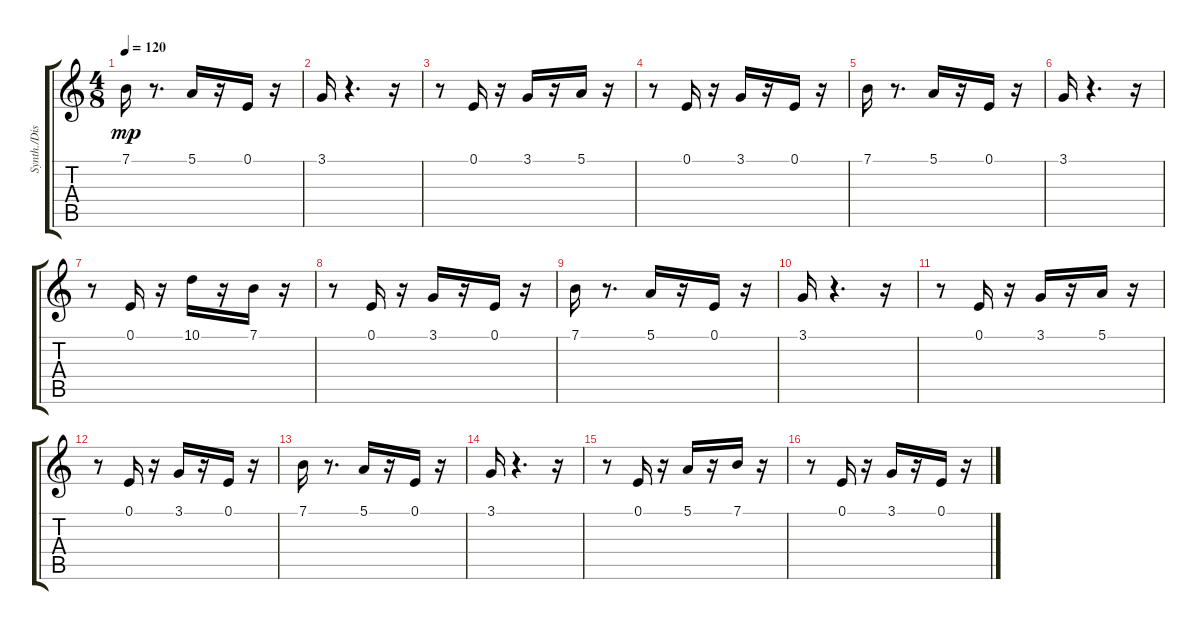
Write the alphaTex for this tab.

\track ("Synth./Dist." "Synth./Dis") {instrument lead3calliope}
\staff {score tabs}
\tuning (E4 B3 G3 D3 A2 E2) {hide}
\ts (4 8)
\tempo 120
\clef g2
\ks c
7.1.16{dy mp} r.8{d} 5.1.16 r.16 0.1.16 r.16 |
3.1.16 r.4{d} r.16 |
r.8 0.1.16 r.16 3.1.16 r.16 5.1.16 r.16 |
r.8 0.1.16 r.16 3.1.16 r.16 0.1.16 r.16 |
7.1.16 r.8{d} 5.1.16 r.16 0.1.16 r.16 |
3.1.16 r.4{d} r.16 |
r.8 0.1.16 r.16 10.1.16 r.16 7.1.16 r.16 |
r.8 0.1.16 r.16 3.1.16 r.16 0.1.16 r.16 |
7.1.16 r.8{d} 5.1.16 r.16 0.1.16 r.16 |
3.1.16 r.4{d} r.16 |
r.8 0.1.16 r.16 3.1.16 r.16 5.1.16 r.16 |
r.8 0.1.16 r.16 3.1.16 r.16 0.1.16 r.16 |
7.1.16 r.8{d} 5.1.16 r.16 0.1.16 r.16 |
3.1.16 r.4{d} r.16 |
r.8 0.1.16 r.16 5.1.16 r.16 7.1.16 r.16 |
r.8 0.1.16 r.16 3.1.16 r.16 0.1.16 r.16
